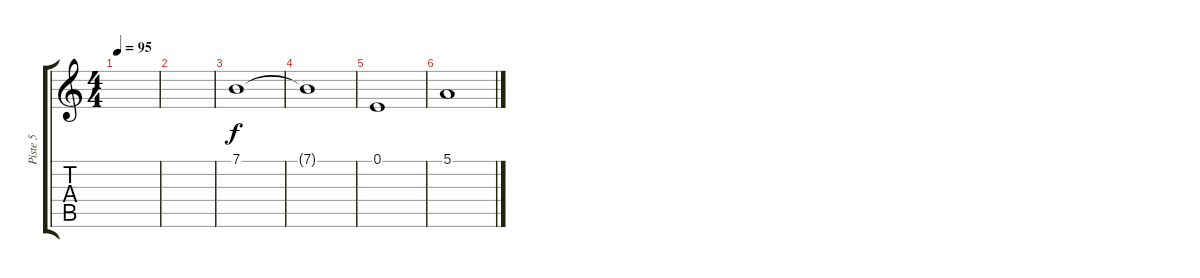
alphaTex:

\track ("Piste 5" "Piste 5") {instrument fx4atmosphere}
\staff {score tabs}
\tuning (E4 B3 G3 D3 A2 E2) {hide}
\ts (4 4)
\tempo 95
\clef g2
\ks c
|
|
7.1.1{dy f} |
7.1{t}.1 |
0.1.1 |
5.1.1
